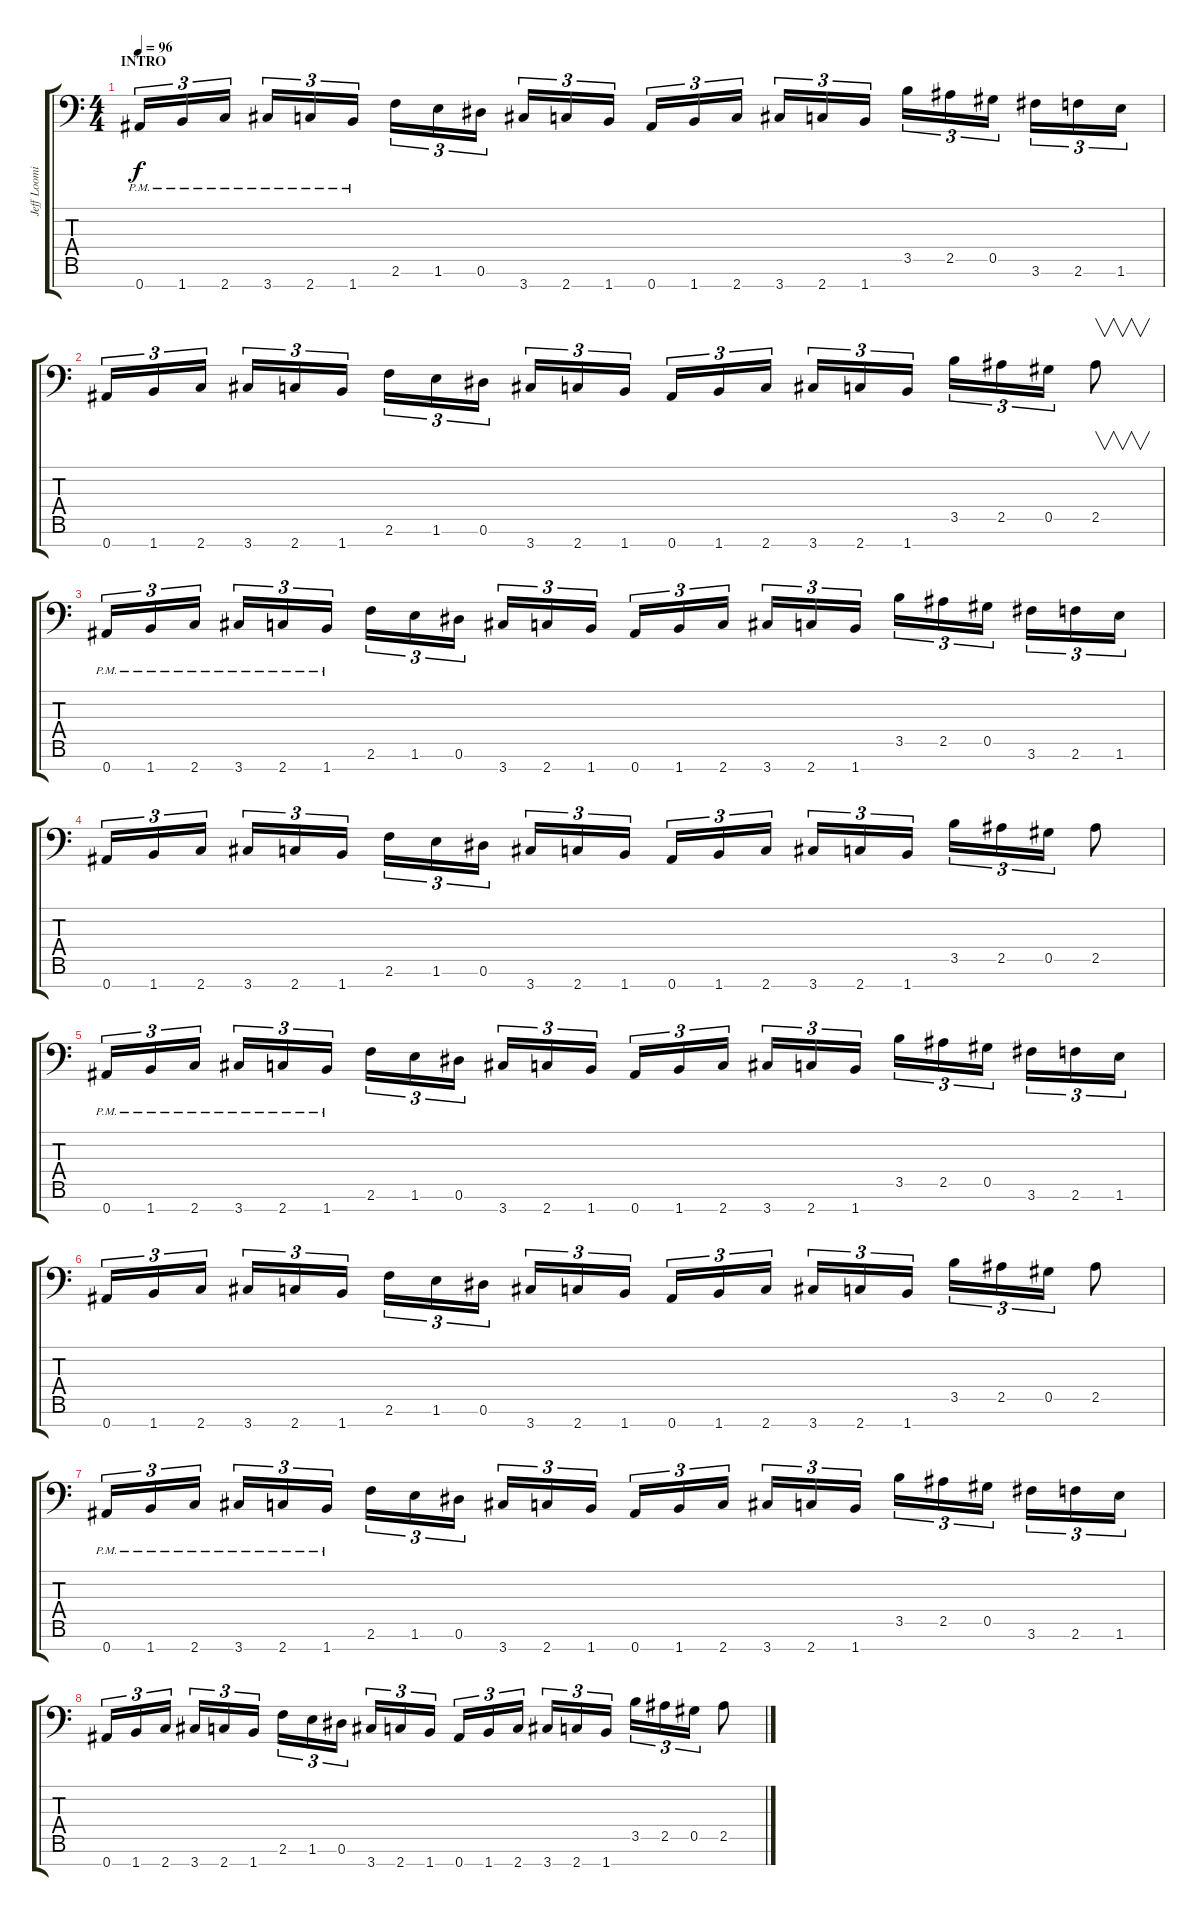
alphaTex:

\track ("Jeff Loomis Rhythm" "Jeff Loomi") {instrument distortionguitar}
\staff {score tabs}
\tuning (Eb4 Bb3 Gb3 Db3 Ab2 Eb2 Bb1) {hide}
\ts (4 4)
\section ("" "INTRO")
\tempo 96
\clef f4
\ks c
0.7{pm}.16{tu (3 2) dy f instrument distortionguitar} 1.7{pm}.16{tu (3 2)} 2.7{pm}.16{tu (3 2)} 3.7{pm}.16{tu (3 2)} 2.7{pm}.16{tu (3 2)} 1.7{pm}.16{tu (3 2)} 2.6.16{tu (3 2)} 1.6.16{tu (3 2)} 0.6.16{tu (3 2)} 3.7.16{tu (3 2)} 2.7.16{tu (3 2)} 1.7.16{tu (3 2)} 0.7.16{tu (3 2)} 1.7.16{tu (3 2)} 2.7.16{tu (3 2)} 3.7.16{tu (3 2)} 2.7.16{tu (3 2)} 1.7.16{tu (3 2)} 3.5.16{tu (3 2)} 2.5.16{tu (3 2)} 0.5.16{tu (3 2)} 3.6.16{tu (3 2)} 2.6.16{tu (3 2)} 1.6.16{tu (3 2)} |
0.7.16{tu (3 2)} 1.7.16{tu (3 2)} 2.7.16{tu (3 2)} 3.7.16{tu (3 2)} 2.7.16{tu (3 2)} 1.7.16{tu (3 2)} 2.6.16{tu (3 2)} 1.6.16{tu (3 2)} 0.6.16{tu (3 2)} 3.7.16{tu (3 2)} 2.7.16{tu (3 2)} 1.7.16{tu (3 2)} 0.7.16{tu (3 2)} 1.7.16{tu (3 2)} 2.7.16{tu (3 2)} 3.7.16{tu (3 2)} 2.7.16{tu (3 2)} 1.7.16{tu (3 2)} 3.5.16{tu (3 2)} 2.5.16{tu (3 2)} 0.5.16{tu (3 2)} 2.5.8{v instrument guitarharmonics} |
0.7{pm}.16{tu (3 2) instrument distortionguitar} 1.7{pm}.16{tu (3 2)} 2.7{pm}.16{tu (3 2)} 3.7{pm}.16{tu (3 2)} 2.7{pm}.16{tu (3 2)} 1.7{pm}.16{tu (3 2)} 2.6.16{tu (3 2)} 1.6.16{tu (3 2)} 0.6.16{tu (3 2)} 3.7.16{tu (3 2)} 2.7.16{tu (3 2)} 1.7.16{tu (3 2)} 0.7.16{tu (3 2)} 1.7.16{tu (3 2)} 2.7.16{tu (3 2)} 3.7.16{tu (3 2)} 2.7.16{tu (3 2)} 1.7.16{tu (3 2)} 3.5.16{tu (3 2)} 2.5.16{tu (3 2)} 0.5.16{tu (3 2)} 3.6.16{tu (3 2)} 2.6.16{tu (3 2)} 1.6.16{tu (3 2)} |
\section ("" "")
0.7.16{tu (3 2)} 1.7.16{tu (3 2)} 2.7.16{tu (3 2)} 3.7.16{tu (3 2)} 2.7.16{tu (3 2)} 1.7.16{tu (3 2)} 2.6.16{tu (3 2)} 1.6.16{tu (3 2)} 0.6.16{tu (3 2)} 3.7.16{tu (3 2)} 2.7.16{tu (3 2)} 1.7.16{tu (3 2)} 0.7.16{tu (3 2)} 1.7.16{tu (3 2)} 2.7.16{tu (3 2)} 3.7.16{tu (3 2)} 2.7.16{tu (3 2)} 1.7.16{tu (3 2)} 3.5.16{tu (3 2)} 2.5.16{tu (3 2)} 0.5.16{tu (3 2)} 2.5.8 |
0.7{pm}.16{tu (3 2)} 1.7{pm}.16{tu (3 2)} 2.7{pm}.16{tu (3 2)} 3.7{pm}.16{tu (3 2)} 2.7{pm}.16{tu (3 2)} 1.7{pm}.16{tu (3 2)} 2.6.16{tu (3 2)} 1.6.16{tu (3 2)} 0.6.16{tu (3 2)} 3.7.16{tu (3 2)} 2.7.16{tu (3 2)} 1.7.16{tu (3 2)} 0.7.16{tu (3 2)} 1.7.16{tu (3 2)} 2.7.16{tu (3 2)} 3.7.16{tu (3 2)} 2.7.16{tu (3 2)} 1.7.16{tu (3 2)} 3.5.16{tu (3 2)} 2.5.16{tu (3 2)} 0.5.16{tu (3 2)} 3.6.16{tu (3 2)} 2.6.16{tu (3 2)} 1.6.16{tu (3 2)} |
0.7.16{tu (3 2)} 1.7.16{tu (3 2)} 2.7.16{tu (3 2)} 3.7.16{tu (3 2)} 2.7.16{tu (3 2)} 1.7.16{tu (3 2)} 2.6.16{tu (3 2)} 1.6.16{tu (3 2)} 0.6.16{tu (3 2)} 3.7.16{tu (3 2)} 2.7.16{tu (3 2)} 1.7.16{tu (3 2)} 0.7.16{tu (3 2)} 1.7.16{tu (3 2)} 2.7.16{tu (3 2)} 3.7.16{tu (3 2)} 2.7.16{tu (3 2)} 1.7.16{tu (3 2)} 3.5.16{tu (3 2)} 2.5.16{tu (3 2)} 0.5.16{tu (3 2)} 2.5.8 |
0.7{pm}.16{tu (3 2)} 1.7{pm}.16{tu (3 2)} 2.7{pm}.16{tu (3 2)} 3.7{pm}.16{tu (3 2)} 2.7{pm}.16{tu (3 2)} 1.7{pm}.16{tu (3 2)} 2.6.16{tu (3 2)} 1.6.16{tu (3 2)} 0.6.16{tu (3 2)} 3.7.16{tu (3 2)} 2.7.16{tu (3 2)} 1.7.16{tu (3 2)} 0.7.16{tu (3 2)} 1.7.16{tu (3 2)} 2.7.16{tu (3 2)} 3.7.16{tu (3 2)} 2.7.16{tu (3 2)} 1.7.16{tu (3 2)} 3.5.16{tu (3 2)} 2.5.16{tu (3 2)} 0.5.16{tu (3 2)} 3.6.16{tu (3 2)} 2.6.16{tu (3 2)} 1.6.16{tu (3 2)} |
0.7.16{tu (3 2)} 1.7.16{tu (3 2)} 2.7.16{tu (3 2)} 3.7.16{tu (3 2)} 2.7.16{tu (3 2)} 1.7.16{tu (3 2)} 2.6.16{tu (3 2)} 1.6.16{tu (3 2)} 0.6.16{tu (3 2)} 3.7.16{tu (3 2)} 2.7.16{tu (3 2)} 1.7.16{tu (3 2)} 0.7.16{tu (3 2)} 1.7.16{tu (3 2)} 2.7.16{tu (3 2)} 3.7.16{tu (3 2)} 2.7.16{tu (3 2)} 1.7.16{tu (3 2)} 3.5.16{tu (3 2)} 2.5.16{tu (3 2)} 0.5.16{tu (3 2)} 2.5.8
